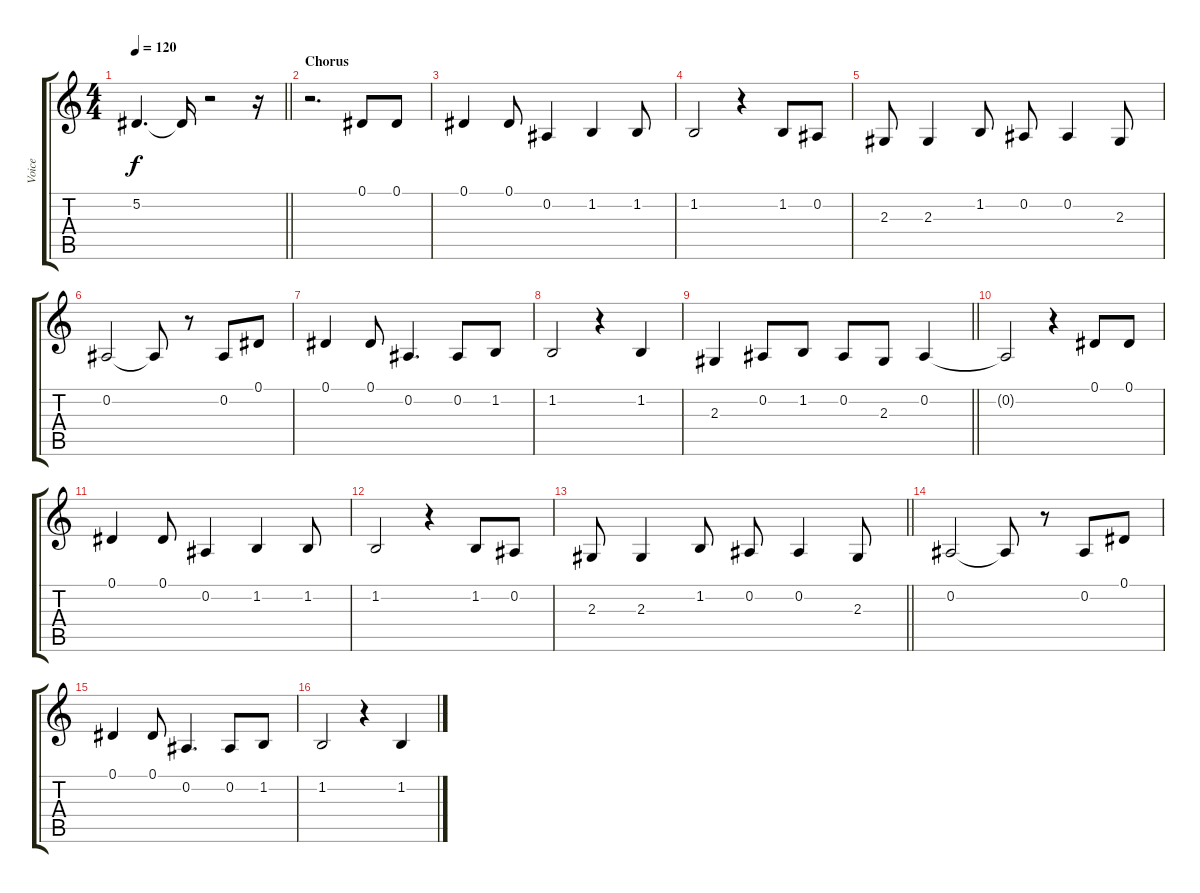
\track ("Voice" "Voice") {instrument tenorsax}
\staff {score tabs}
\tuning (Eb4 Bb3 Gb3 Db3 Ab2 Eb2) {hide}
\ts (4 4)
\tempo 120
\clef g2
\barLineRight lightlight
\ks c
5.2{t}.4{d dy f} 5.2{t}.16 r.2 r.16 |
\section ("" "Chorus")
r.2{d} 0.1.8 0.1.8 |
0.1.4 0.1.8 0.2.4 1.2.4 1.2.8 |
1.2.2 r.4 1.2.8 0.2.8 |
2.3.8 2.3.4 1.2.8 0.2.8 0.2.4 2.3.8 |
0.2.2 0.2{t}.8 r.8 0.2.8 0.1.8 |
0.1.4 0.1.8 0.2.4{d} 0.2.8 1.2.8 |
1.2.2 r.4 1.2.4 |
\barLineRight lightlight
2.3.4 0.2.8 1.2.8 0.2.8 2.3.8 0.2.4 |
0.2{t}.2 r.4 0.1.8 0.1.8 |
0.1.4 0.1.8 0.2.4 1.2.4 1.2.8 |
1.2.2 r.4 1.2.8 0.2.8 |
\barLineRight lightlight
2.3.8 2.3.4 1.2.8 0.2.8 0.2.4 2.3.8 |
0.2.2 0.2{t}.8 r.8 0.2.8 0.1.8 |
0.1.4 0.1.8 0.2.4{d} 0.2.8 1.2.8 |
1.2.2 r.4 1.2.4
